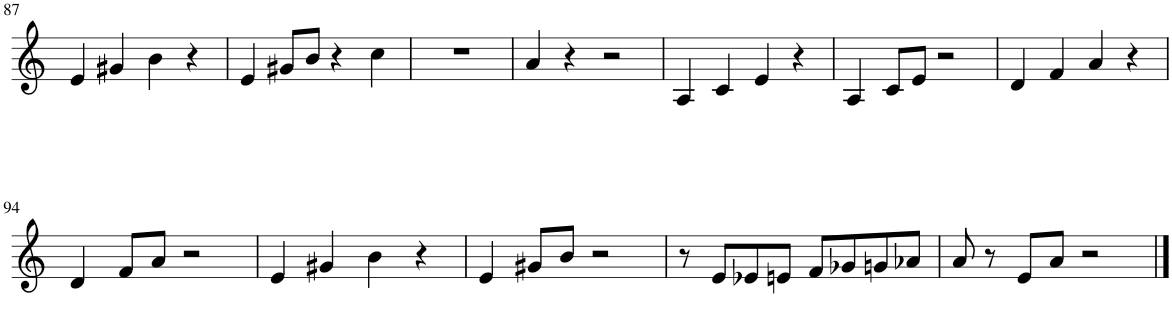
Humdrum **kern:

**kern
*part1
*staff1
*I"Violin
*I'Vln.
!!LO:PB:g=z
*clefG2
*k[]
*M4/4
=87
4e/
4g#X/
4b\
4r
=88
4e/
8g#X/L
8b/J
4r
4cc\
=89
1r
=90
4a/
4r
2r
=91
4A/
4c/
4e/
4r
=92
4A/
8c/L
8e/J
2r
=93
4d/
4f/
4a/
4r
!!LO:LB:g=z
=94
4d/
8f/L
8a/J
2r
=95
4e/
4g#X/
4b\
4r
=96
4e/
8g#X/L
8b/J
2r
=97
8r
8e/L
8e-X/
8en/J
8f/L
8g-X/
8gn/
8a-X/J
=98
8a/
8r
8e/L
8a/J
2r
==
*-
